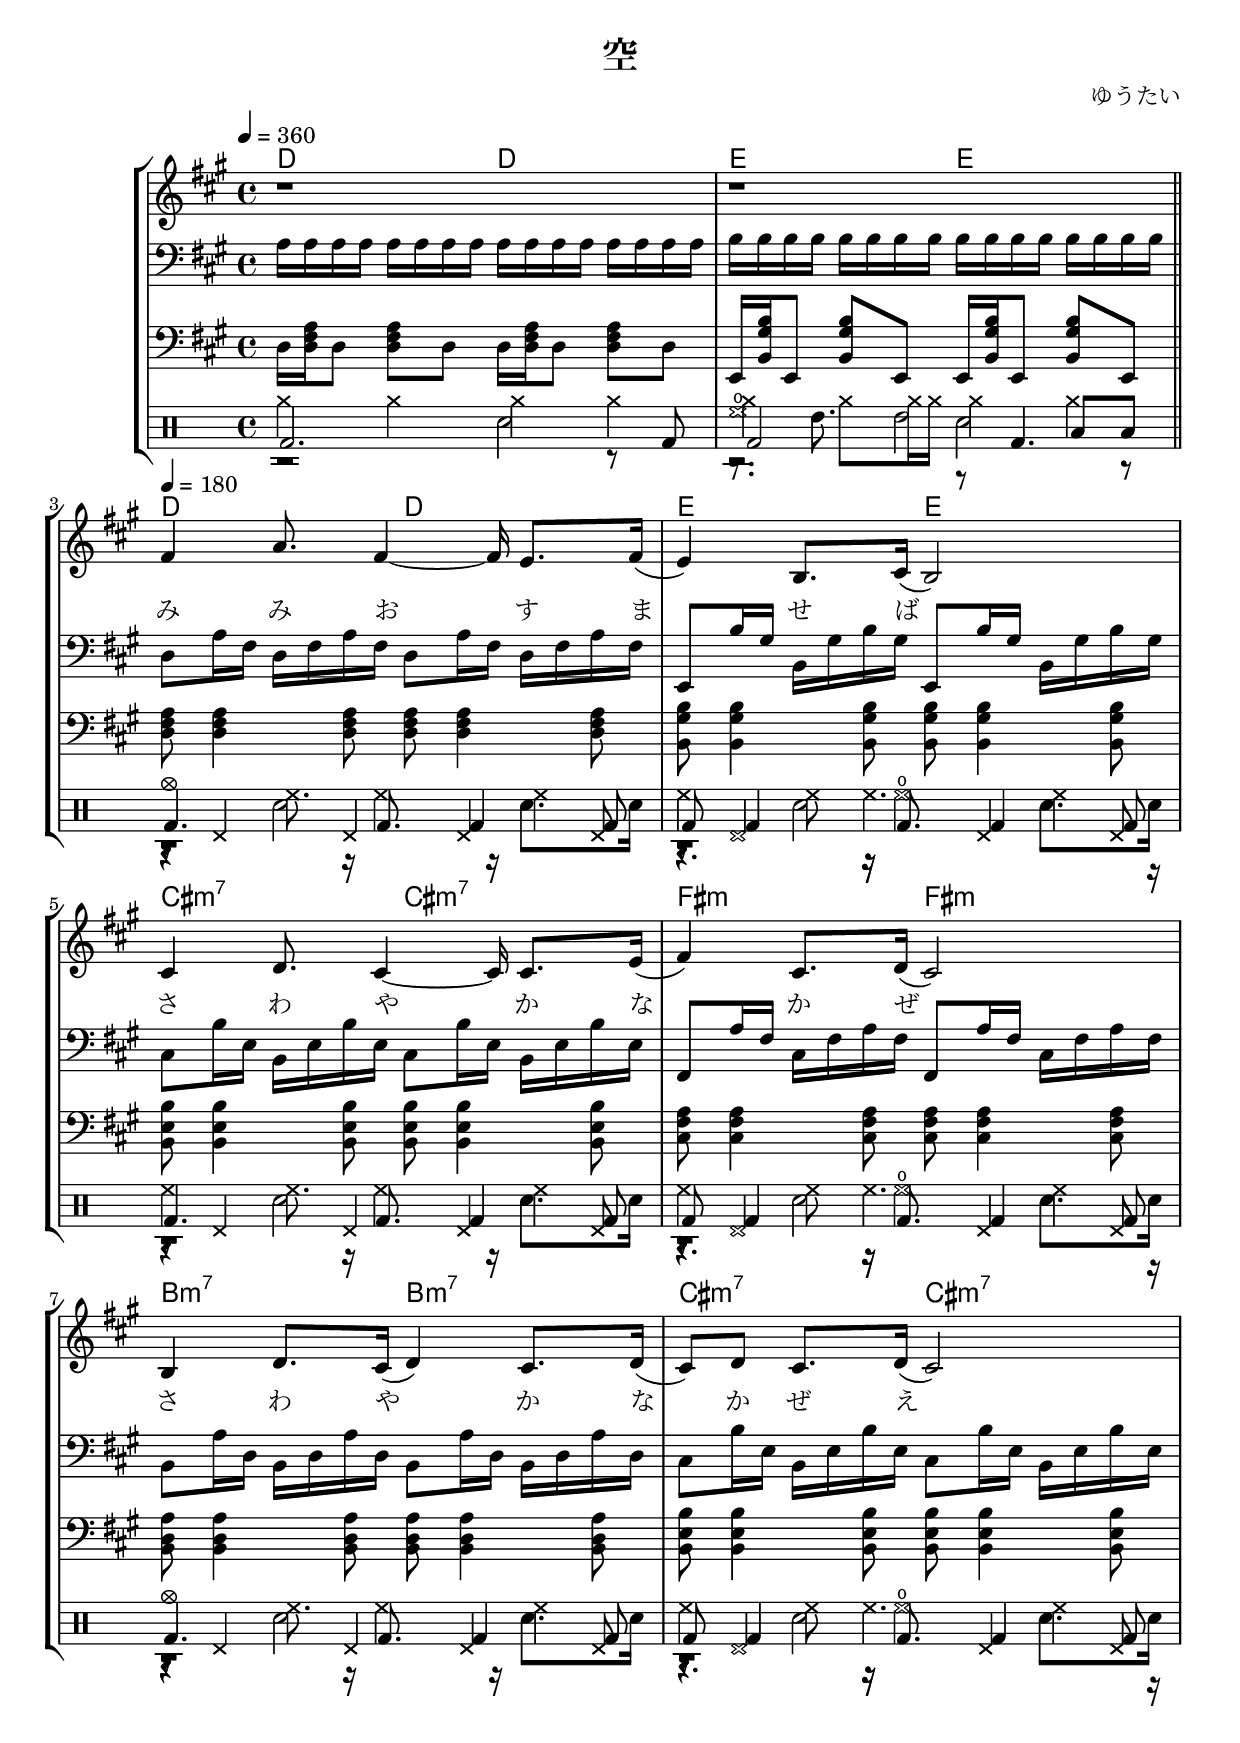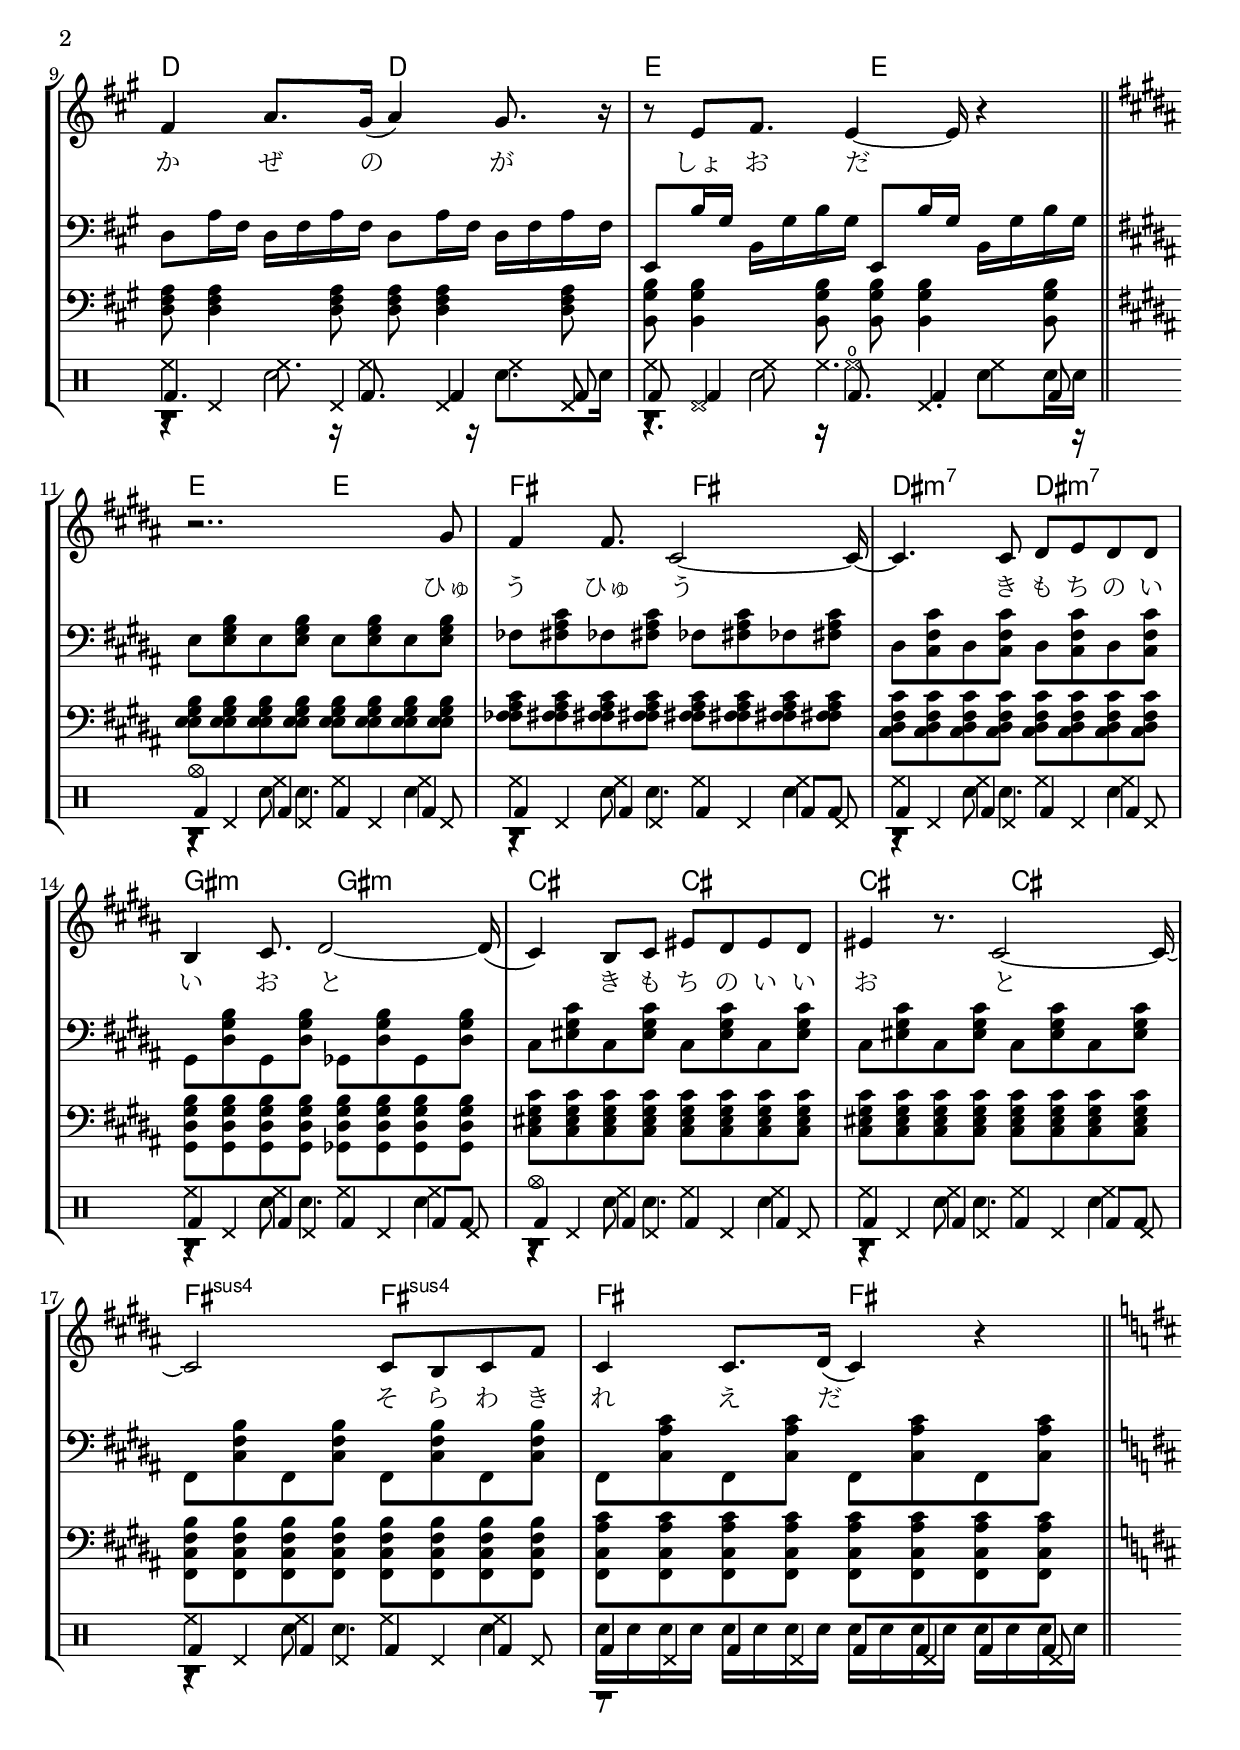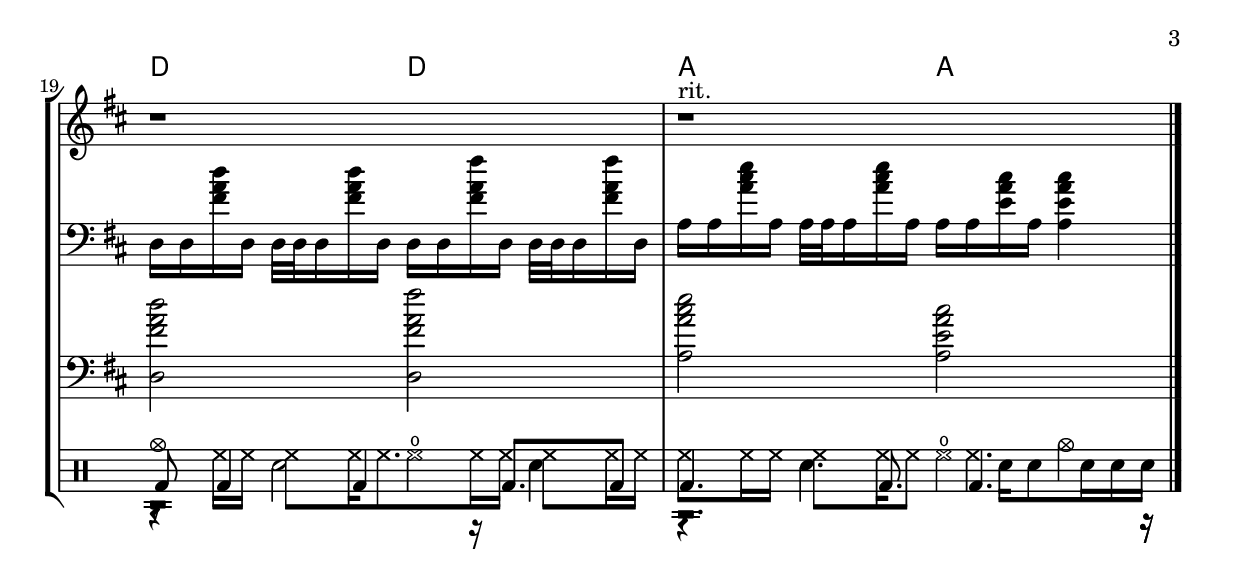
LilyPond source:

\version "2.12.1"

\header {
	title = \markup {空}
	composer = \markup \center-column {ゆうたい}
}

harmony = \chordmode {
	d2 d e e 

	d d e e cis:min7 cis:min7 fis:m fis:m b:min7 b:min7 cis:min7 cis:min7 d d e e 

	e e fis fis dis:min7 dis:min7 gis:m gis:m cis cis cis cis fis:sus4 fis:sus4 fis fis 

	d d a a 
}

melody = {
	\key a \major
	\tempo 4 = 360
	r1 | r1   
	\set Staff.midiInstrument = #"mmi0.38"
		\tempo 4 = 180
 fis'4  a'8.  fis'4~fis'16  e'8.  fis'16 
	(e'4)  b8.  cis'16  (b2) 
	cis'4  d'8.  cis'4~cis'16  cis'8.  e'16 
	(fis'4)  cis'8.  d'16  (cis'2) 
	b4  d'8.  cis'16  (d'4)  cis'8.  d'16 
	(cis'8)  d'8  cis'8.  d'16  (cis'2) 
	fis'4  a'8.  gis'16  (a'4)  gis'8.  r16 
	r8  e'8  fis'8.  e'4~e'16  	r4 	\set Staff.midiInstrument = #"fss0.35"
		\key b \major
r2.. gis'8 
	fis'4  fis'8.  cis'2~cis'16~ 
	cis'4.  cis'8  dis'8  e'8  dis'8  dis'8 
	b4  cis'8.  dis'2~dis'16 
	(cis'4)  b8  cis'8  eis'8  dis'8  eis'8  dis'8 
	eis'4  r8.  cis'2~cis'16~ 
	cis'2  cis'8  b8  cis'8  fis'8 
	cis'4  cis'8.  dis'16  (cis'4)  	r4 	\key d \major
	r1 | r1^"rit." \bar "|."
}

words = \lyricmode {
	
	み  み  お  す  ま  せ  ば  さ  わ  や  か  な  か  ぜ  さ  わ  や  か  な  か  ぜ  え  か  ぜ  の  が  しょ  お  だ  
	ひゅ  う  ひゅ  う  き  も  ち  の  い  い  お  と  き  も  ち  の  い  い  お  と  そ  ら  わ  き  れ  え  だ  
	
}

tempochange = {
	\tempo 4 = 360
	r1 | r1 \bar "||"
	\tempo 4 = 180
	r1 | r1 | r1 | r1 | r1 | r1 | r1 | r1 \bar "||"
	\tempo 4 = 180
	r1 | r1 | r1 | r1 | r1 | r1 | r1 | r1 \bar "||"
	\tempo 4 = 180
	r1 | \tempo 4 = 135 r2 \tempo 4 = 120 r2 \bar "|."
}

mainacc = {
	\clef bass
	\set Staff.midiInstrument = #"Vibraphone"
	\key a \major
	\tempo 4 = 360
	a16 a16 a16 a16 a16 a16 a16 a16
	a16 a16 a16 a16 a16 a16 a16 a16
	b16 b16 b16 b16 b16 b16 b16 b16
	b16 b16 b16 b16 b16 b16 b16 b16
	\bar "||"

	\set Staff.midiInstrument = #"Bright Acoustic"
	\tempo 4 = 180
	d8 a16 fis16   d16 fis16 a16 fis16
	d8 a16 fis16   d16 fis16 a16 fis16
	e,8 b16 gis16   b,16 gis16 b16 gis16
	e,8 b16 gis16   b,16 gis16 b16 gis16
	cis8 b16 e16   b,16 e16 b16 e16
	cis8 b16 e16   b,16 e16 b16 e16
	fis,8 a16 fis16   cis16 fis16 a16 fis16
	fis,8 a16 fis16   cis16 fis16 a16 fis16
	b,8 a16 d16   b,16 d16 a16 d16
	b,8 a16 d16   b,16 d16 a16 d16
	cis8 b16 e16   b,16 e16 b16 e16
	cis8 b16 e16   b,16 e16 b16 e16
	d8 a16 fis16   d16 fis16 a16 fis16
	d8 a16 fis16   d16 fis16 a16 fis16
	e,8 b16 gis16   b,16 gis16 b16 gis16
	e,8 b16 gis16   b,16 gis16 b16 gis16
	\bar "||"

	\set Staff.midiInstrument = #"Bright Acoustic"
	\key b \major
	e8 <e gis b> e <e gis b>
	e8 <e gis b> e <e gis b>
	fes8 <fis ais cis'> fes <fis ais cis'>
	fes8 <fis ais cis'> fes <fis ais cis'>
	dis8 <cis fis cis'> dis <cis fis cis'>
	dis8 <cis fis cis'> dis <cis fis cis'>
	gis,8 <dis gis b> gis, <dis gis b>
	ges,8 <dis gis b> ges, <dis gis b>
	cis8 <eis gis cis'> cis <eis gis cis'>
	cis8 <eis gis cis'> cis <eis gis cis'>
	cis8 <eis gis cis'> cis <eis gis cis'>
	cis8 <eis gis cis'> cis <eis gis cis'>
	fis,8 <cis fis b> fis, <cis fis b>
	fis,8 <cis fis b> fis, <cis fis b>
	fis,8 <cis ais cis'> fis, <cis ais cis'>
	fis,8 <cis ais cis'> fis, <cis ais cis'>
	\bar "||"

	\set Staff.midiInstrument = #"Bright Acoustic"
	\key d \major
	d16 d16 <fis' a' d''>16 d16   d32 d32 d16 <fis' a' d''>16 d16
	d16 d16 <fis' a' fis''>16 d16   d32 d32 d16 <fis' a' fis''>16 d16
	a16 a16 <a' cis'' e''>16 a16   a32 a32 a16 <a' cis'' e''>16 a16
	a16 a16 <e' a' cis''>16 a16 <a e' a' cis''>4
	\bar "|."
}

subacc = {
	\clef bass
	\set Staff.midiInstrument = #"Overdriven Guitar"
	\key a \major
	\tempo 4 = 360
	d16 <d fis a>16 d8 <d fis a>8 d8
	d16 <d fis a>16 d8 <d fis a>8 d8
	e,16 <b, gis b>16 e,8 <b, gis b>8 e,8
	e,16 <b, gis b>16 e,8 <b, gis b>8 e,8
	\bar "||"

	\set Staff.midiInstrument = #"Guitar Fret Noise"
	\tempo 4 = 180
	<d fis a>8 <d fis a>4 <d fis a>8
	<d fis a>8 <d fis a>4 <d fis a>8
	<b, gis b>8 <b, gis b>4 <b, gis b>8
	<b, gis b>8 <b, gis b>4 <b, gis b>8
	<b, e b>8 <b, e b>4 <b, e b>8
	<b, e b>8 <b, e b>4 <b, e b>8
	<cis fis a>8 <cis fis a>4 <cis fis a>8
	<cis fis a>8 <cis fis a>4 <cis fis a>8
	<b, d a>8 <b, d a>4 <b, d a>8
	<b, d a>8 <b, d a>4 <b, d a>8
	<b, e b>8 <b, e b>4 <b, e b>8
	<b, e b>8 <b, e b>4 <b, e b>8
	<d fis a>8 <d fis a>4 <d fis a>8
	<d fis a>8 <d fis a>4 <d fis a>8
	<b, gis b>8 <b, gis b>4 <b, gis b>8
	<b, gis b>8 <b, gis b>4 <b, gis b>8
	\bar "||"

	\set Staff.midiInstrument = #"Electric Piano 1"
	\key b \major
	<e e gis b>8 <e e gis b>8 <e e gis b>8 <e e gis b>8
	<e e gis b>8 <e e gis b>8 <e e gis b>8 <e e gis b>8
	<fes fis ais cis'>8 <fes fis ais cis'>8 <fes fis ais cis'>8 <fes fis ais cis'>8
	<fes fis ais cis'>8 <fes fis ais cis'>8 <fes fis ais cis'>8 <fes fis ais cis'>8
	<dis cis fis cis'>8 <dis cis fis cis'>8 <dis cis fis cis'>8 <dis cis fis cis'>8
	<dis cis fis cis'>8 <dis cis fis cis'>8 <dis cis fis cis'>8 <dis cis fis cis'>8
	<gis, dis gis b>8 <gis, dis gis b>8 <gis, dis gis b>8 <gis, dis gis b>8
	<ges, dis gis b>8 <ges, dis gis b>8 <ges, dis gis b>8 <ges, dis gis b>8
	<cis eis gis cis'>8 <cis eis gis cis'>8 <cis eis gis cis'>8 <cis eis gis cis'>8
	<cis eis gis cis'>8 <cis eis gis cis'>8 <cis eis gis cis'>8 <cis eis gis cis'>8
	<cis eis gis cis'>8 <cis eis gis cis'>8 <cis eis gis cis'>8 <cis eis gis cis'>8
	<cis eis gis cis'>8 <cis eis gis cis'>8 <cis eis gis cis'>8 <cis eis gis cis'>8
	<fis, cis fis b>8 <fis, cis fis b>8 <fis, cis fis b>8 <fis, cis fis b>8
	<fis, cis fis b>8 <fis, cis fis b>8 <fis, cis fis b>8 <fis, cis fis b>8
	<fis, cis ais cis'>8 <fis, cis ais cis'>8 <fis, cis ais cis'>8 <fis, cis ais cis'>8
	<fis, cis ais cis'>8 <fis, cis ais cis'>8 <fis, cis ais cis'>8 <fis, cis ais cis'>8
	\bar "||"

	\set Staff.midiInstrument = #"String Ensemble 1"
	\key d \major
	<d fis' a' d''>2
	<d fis' a' fis''>2
	<a a' cis'' e''>2
	<a e' a' cis''>2
	\bar "|."
}

percA = {
	\drummode {
	cymr4 cymr4 cymr4 cymr4  |cymr4 cymr8 cymr16 cymr16 cymr4 cymr4  \bar "||"
	r4 hh8. hh4 r16 hh4  |hh4 hh8 hh4. hh4  |hh4 hh8. hh4 r16 hh4  |hh4 hh8 hh4. hh4  |r4 hh8. hh4 r16 hh4  |hh4 hh8 hh4. hh4  |hh4 hh8. hh4 r16 hh4  |hh4 hh8 hh4. hh4  \bar "||"
	r4 hh4 hh4 hh4  |hh4 hh4 hh4 hh4  |hh4 hh4 hh4 hh4  |hh4 hh4 hh4 hh4  |r4 hh4 hh4 hh4  |hh4 hh4 hh4 hh4  |hh4 hh4 hh4 hh4  |r1  \bar "||"
	r2 hho2  |r2 hho2  \bar "|."
	}
}

percB = {
	\drummode {
	r2 sn2  |r2 sn2  \bar "||"
	r8 hhp4 hhp4 hhp4 hhp8  |r8 hhp2 hhp4 hhp8  |r8 hhp4 hhp4 hhp4 hhp8  |r8 hhp2 hhp4 hhp8  |r8 hhp4 hhp4 hhp4 hhp8  |r8 hhp2 hhp4 hhp8  |r8 hhp4 hhp4 hhp4 hhp8  |r8 hhp2 hhp4.  \bar "||"
	r4 sn8 sn4. sn4  |r4 sn8 sn4. sn4  |r4 sn8 sn4. sn4  |r4 sn8 sn4. sn4  |r4 sn8 sn4. sn4  |r4 sn8 sn4. sn4  |r4 sn8 sn4. sn4  |sn16 sn16 sn16 sn16 sn16 sn16 sn16 sn16 sn16 sn16 sn16 sn16 sn16 sn16 sn16 sn16  \bar "||"
	r8 hh16 hh16 hh8 hh16 hh8. hh16 hh16 hh8 hh16 hh16  |hh8 hh16 hh16 hh8 hh16 hh8 hh4. r16  \bar "|."
	}
}

percC = {
	\drummode {
	bd2. r8 bd8  |bd2 r8 bd4.  \bar "||"
	r4 sn2 sn8. sn16  |r4 sn2 sn8. sn16  |r4 sn2 sn8. sn16  |r4 sn2 sn8. sn16  |r4 sn2 sn8. sn16  |r4 sn2 sn8. sn16  |r4 sn2 sn8. sn16  |r4 sn2 sn8 sn16 sn16  \bar "||"
	bd4 bd4 bd4 bd4  |bd4 bd4 bd4 bd8 bd8  |bd4 bd4 bd4 bd4  |bd4 bd4 bd4 bd8 bd8  |bd4 bd4 bd4 bd4  |bd4 bd4 bd4 bd8 bd8  |bd4 bd4 bd4 bd4  |bd4 bd4 bd8 bd8 bd8 bd8  \bar "||"
	r4 sn2 sn4  |r4 sn4. sn16 sn8 sn16 sn16 sn16  \bar "|."
	}
}

percD = {
	\drummode {
	r1 |r8. tommh8. tommh2 r8  \bar "||"
	bd4. r16 bd8. bd4 bd8  |bd8 bd4 r16 bd8. bd4 bd8  |bd4. r16 bd8. bd4 bd8  |bd8 bd4 r16 bd8. bd4 bd8  |bd4. r16 bd8. bd4 bd8  |bd8 bd4 r16 bd8. bd4 bd8  |bd4. r16 bd8. bd4 bd8  |bd8 bd4 r16 bd8. bd4 bd8  \bar "||"
	r8 hhp4 hhp4 hhp4 hhp8  |r8 hhp4 hhp4 hhp4 hhp8  |r8 hhp4 hhp4 hhp4 hhp8  |r8 hhp4 hhp4 hhp4 hhp8  |r8 hhp4 hhp4 hhp4 hhp8  |r8 hhp4 hhp4 hhp4 hhp8  |r8 hhp4 hhp4 hhp4 hhp8  |r8 hhp4 hhp4 hhp4 hhp8  \bar "||"
	bd8 bd4 bd4 r16 bd8. bd8  |bd4. bd8. bd4. r16  \bar "|."
	}
}

percE = {
	\drummode {
	r1 |r2. toml8 toml8  \bar "||"
	r1  |r4. r16 hho2 r16  |r1  |r4. r16 hho2 r16  |r1  |r4. r16 hho2 r16  |r1  |r4. r16 hho2 r16  \bar "||"
	cymc1  |r1 |r1 |r1 |cymc1  |r1 |r1 |r1 \bar "||"
	cymc1  |r2. cymc4  \bar "|."
	}
}

percF = {
	\drummode {
	r1 |hho1  \bar "||"
	cymc1  |r1 |r1 |r1 |cymc1  |r1 |r1 |r1 \bar "||"
	r1 | r1 | r1 | r1 | r1 | r1 | r1 | r1 \bar "||"
	r1 | r1 \bar "|."
	}
}

\score {
	<<
		\new StaffGroup <<
			\new ChordNames {\harmony}
			\new Voice = "melody" {\melody}
			\new Lyrics \lyricsto "melody" \words
			\new Staff = "mainacc" {\mainacc}
			\new Staff = "subacc" {\subacc}
			\new DrumStaff <<
				\new DrumVoice {\percA}
				\new DrumVoice {\percB}
				\new DrumVoice {\percC}
				\new DrumVoice {\percD}
				\new DrumVoice {\percE}
				\new DrumVoice {\percF}
			>>
		>>
	>>
	\layout { }
}
